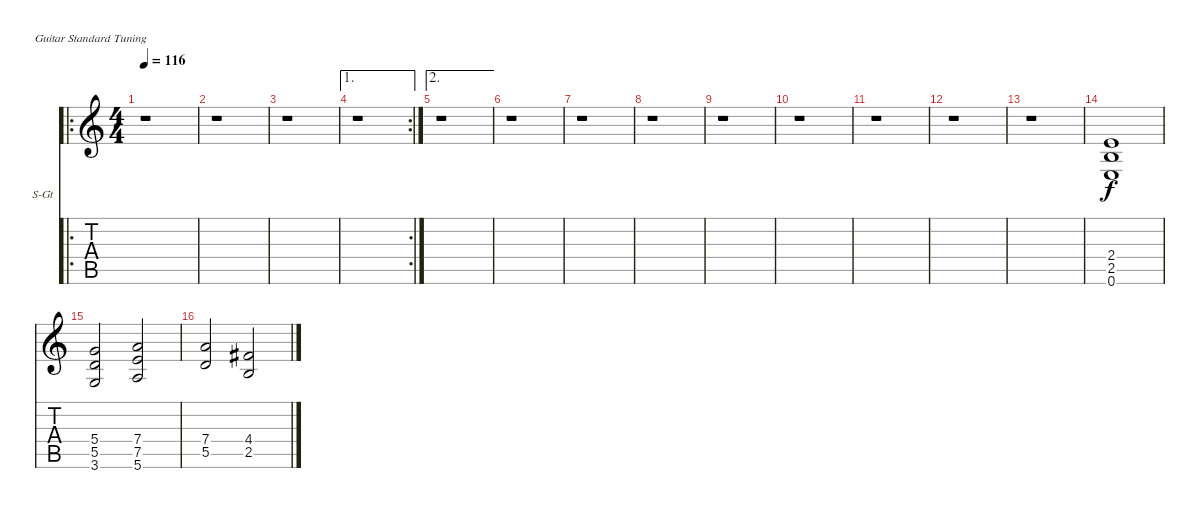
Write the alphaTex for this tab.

\bracketExtendMode nobrackets
\firstSystemTrackNameOrientation horizontal
\otherSystemsTrackNameOrientation horizontal
\track ("middle strings" "S-Gt") {instrument stringensemble1}
\staff {score tabs}
\tuning (E4 B3 G3 D3 A2 E2)
\displaytranspose 12
\ro
\ts (4 4)
\tempo 116
\clef g2
\ks c
r.1{dy f} |
r.1 |
r.1 |
\ae 1
\rc 2
r.1 |
\ae 2
r.1 |
r.1 |
r.1 |
r.1 |
r.1 |
r.1 |
r.1 |
r.1 |
r.1 |
(2.4 2.5 0.6).1 |
(5.4 5.5 3.6).2 (7.4 7.5 5.6).2 |
(7.4 5.5).2 (4.4 2.5).2
